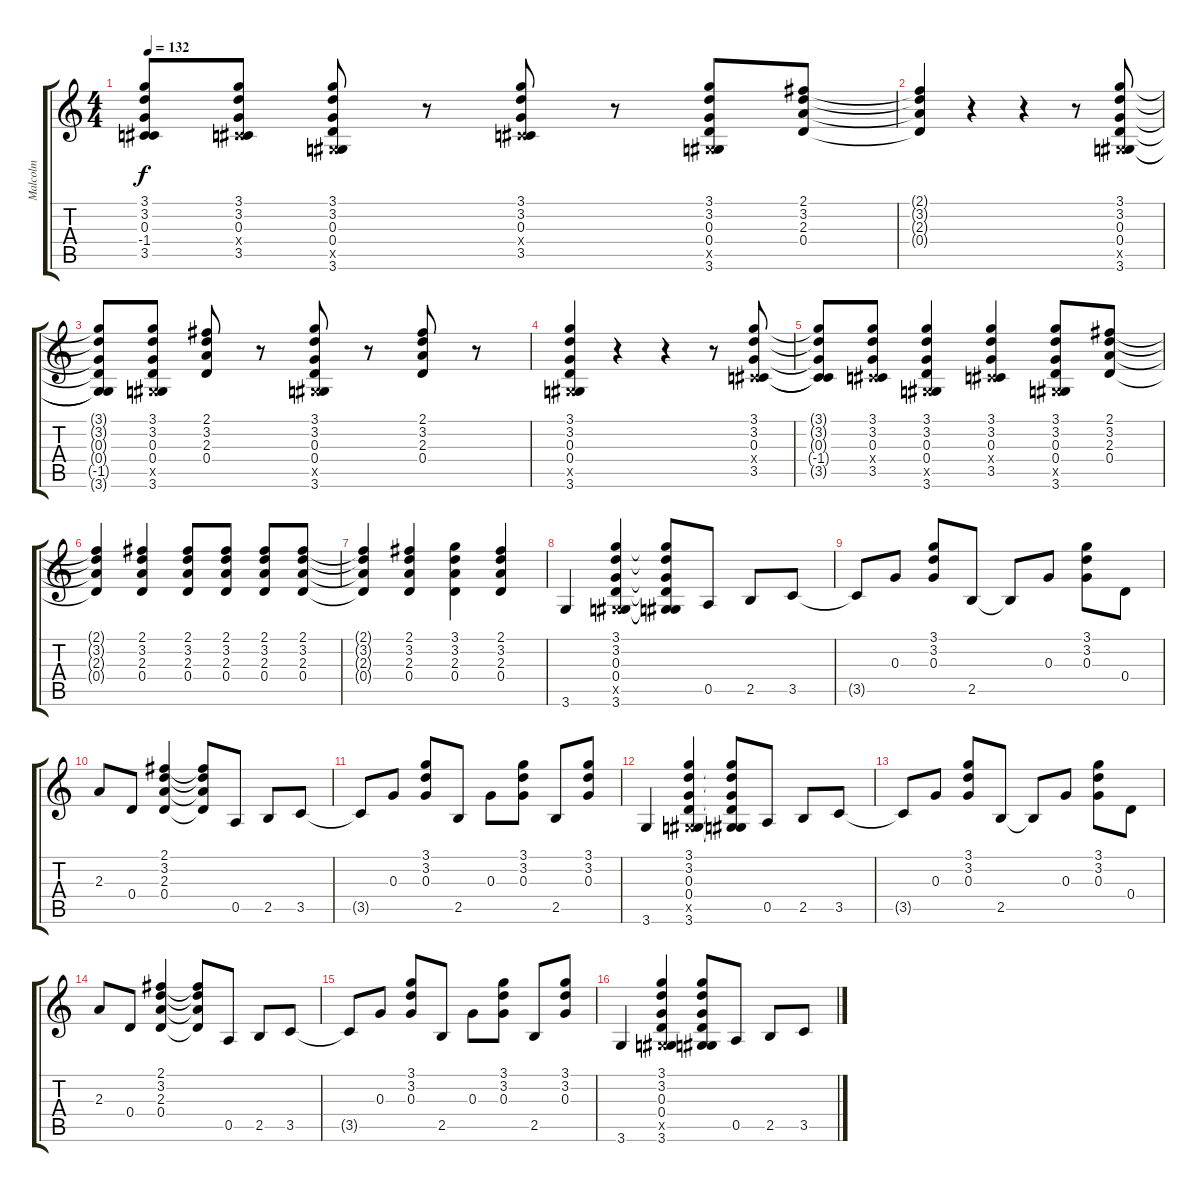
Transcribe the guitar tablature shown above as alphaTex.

\track ("Malcolm" "Malcolm") {instrument distortionguitar}
\staff {score tabs}
\tuning (E4 B3 G3 D3 A2 E2) {hide}
\ts (4 4)
\tempo 132
\clef g2
\ks c
(3.1{t} 3.2{t} 0.3{t} -1.4{t} 3.5{t}).8{dy f} (3.1 3.2 0.3 -1.4{x} 3.5).8 (3.1 3.2 0.3 0.4 -1.5{x} 3.6).8 r.8 (3.1 3.2 0.3 -1.4{x} 3.5).8 r.8 (3.1 3.2 0.3 0.4 -1.5{x} 3.6).8 (2.1 3.2 2.3 0.4).8 |
(2.1{t} 3.2{t} 2.3{t} 0.4{t}).4 r.4 r.4 r.8 (3.1 3.2 0.3 0.4 -1.5{x} 3.6).8 |
(3.1{t} 3.2{t} 0.3{t} 0.4{t} -1.5{t} 3.6{t}).8 (3.1 3.2 0.3 0.4 -1.5{x} 3.6).8 (2.1 3.2 2.3 0.4).8 r.8 (3.1 3.2 0.3 0.4 -1.5{x} 3.6).8 r.8 (2.1 3.2 2.3 0.4).8 r.8 |
(3.1 3.2 0.3 0.4 -1.5{x} 3.6).4 r.4 r.4 r.8 (3.1 3.2 0.3 -1.4{x} 3.5).8 |
(3.1{t} 3.2{t} 0.3{t} -1.4{t} 3.5{t}).8 (3.1 3.2 0.3 -1.4{x} 3.5).8 (3.1 3.2 0.3 0.4 -1.5{x} 3.6).4 (3.1 3.2 0.3 -1.4{x} 3.5).4 (3.1 3.2 0.3 0.4 -1.5{x} 3.6).8 (2.1 3.2 2.3 0.4).8 |
(2.1{t} 3.2{t} 2.3{t} 0.4{t}).4 (2.1 3.2 2.3 0.4).4 (2.1 3.2 2.3 0.4).8 (2.1 3.2 2.3 0.4).8 (2.1 3.2 2.3 0.4).8 (2.1 3.2 2.3 0.4).8 |
(2.1{t} 3.2{t} 2.3{t} 0.4{t}).4 (2.1 3.2 2.3 0.4).4 (3.1 3.2 2.3 0.4).4 (2.1 3.2 2.3 0.4).4 |
3.6.4 (3.1 3.2 0.3 0.4 -1.5{x} 3.6).4 (3.1{t} 3.2{t} 0.3{t} 0.4{t} -1.5{t} 3.6{t}).8 0.5.8 2.5.8 3.5.8 |
3.5{t}.8 0.3.8 (3.1 3.2 0.3).8 2.5.8 2.5{t}.8 0.3.8 (3.1 3.2 0.3).8 0.4.8 |
2.3.8 0.4.8 (2.1 3.2 2.3 0.4).4 (2.1{t} 3.2{t} 2.3{t} 0.4{t}).8 0.5.8 2.5.8 3.5.8 |
3.5{t}.8 0.3.8 (3.1 3.2 0.3).8 2.5.8 0.3.8 (3.1 3.2 0.3).8 2.5.8 (3.1 3.2 0.3).8 |
3.6.4 (3.1 3.2 0.3 0.4 -1.5{x} 3.6).4 (3.1{t} 3.2{t} 0.3{t} 0.4{t} -1.5{t} 3.6{t}).8 0.5.8 2.5.8 3.5.8 |
3.5{t}.8 0.3.8 (3.1 3.2 0.3).8 2.5.8 2.5{t}.8 0.3.8 (3.1 3.2 0.3).8 0.4.8 |
2.3.8 0.4.8 (2.1 3.2 2.3 0.4).4 (2.1{t} 3.2{t} 2.3{t} 0.4{t}).8 0.5.8 2.5.8 3.5.8 |
3.5{t}.8 0.3.8 (3.1 3.2 0.3).8 2.5.8 0.3.8 (3.1 3.2 0.3).8 2.5.8 (3.1 3.2 0.3).8 |
3.6.4 (3.1 3.2 0.3 0.4 -1.5{x} 3.6).4 (3.1{t} 3.2{t} 0.3{t} 0.4{t} -1.5{t} 3.6{t}).8 0.5.8 2.5.8 3.5.8
